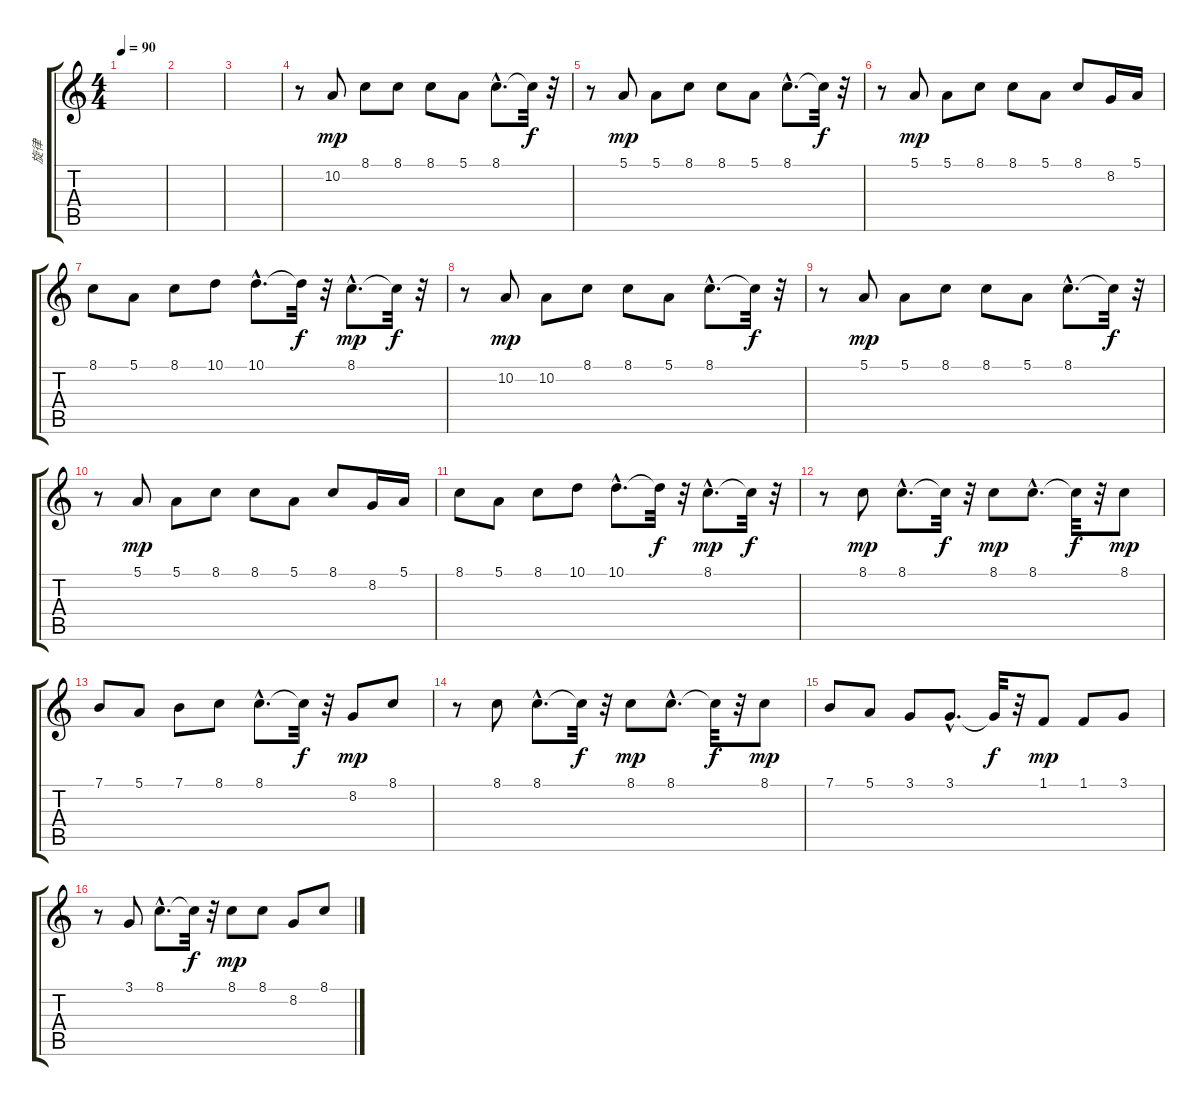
\track ("旋律" "旋律") {instrument sopranosax}
\staff {score tabs}
\tuning (E4 B3 G3 D3 A2 E2) {hide}
\ts (4 4)
\tempo 90
\clef g2
\ks c
|
|
|
r.8 10.2.8{dy mp} 8.1.8 8.1.8 8.1.8 5.1.8 8.1{hac}.8{d} 8.1{t}.32{dy f} r.32 |
r.8 5.1.8{dy mp} 5.1.8 8.1.8 8.1.8 5.1.8 8.1{hac}.8{d} 8.1{t}.32{dy f} r.32 |
r.8 5.1.8{dy mp} 5.1.8 8.1.8 8.1.8 5.1.8 8.1.8 8.2.16 5.1.16 |
8.1.8 5.1.8 8.1.8 10.1.8 10.1{hac}.8{d} 10.1{t}.32{dy f} r.32 8.1{hac}.8{d dy mp} 8.1{t}.32{dy f} r.32 |
r.8 10.2.8{dy mp} 10.2.8 8.1.8 8.1.8 5.1.8 8.1{hac}.8{d} 8.1{t}.32{dy f} r.32 |
r.8 5.1.8{dy mp} 5.1.8 8.1.8 8.1.8 5.1.8 8.1{hac}.8{d} 8.1{t}.32{dy f} r.32 |
r.8 5.1.8{dy mp} 5.1.8 8.1.8 8.1.8 5.1.8 8.1.8 8.2.16 5.1.16 |
8.1.8 5.1.8 8.1.8 10.1.8 10.1{hac}.8{d} 10.1{t}.32{dy f} r.32 8.1{hac}.8{d dy mp} 8.1{t}.32{dy f} r.32 |
r.8 8.1.8{dy mp} 8.1{hac}.8{d} 8.1{t}.32{dy f} r.32 8.1.8{dy mp} 8.1{hac}.8{d} 8.1{t}.32{dy f} r.32 8.1.8{dy mp} |
7.1.8 5.1.8 7.1.8 8.1.8 8.1{hac}.8{d} 8.1{t}.32{dy f} r.32 8.2.8{dy mp} 8.1.8 |
r.8 8.1.8 8.1{hac}.8{d} 8.1{t}.32{dy f} r.32 8.1.8{dy mp} 8.1{hac}.8{d} 8.1{t}.32{dy f} r.32 8.1.8{dy mp} |
7.1.8 5.1.8 3.1.8 3.1{hac}.8{d} 3.1{t}.32{dy f} r.32 1.1.8{dy mp} 1.1.8 3.1.8 |
r.8 3.1.8 8.1{hac}.8{d} 8.1{t}.32{dy f} r.32 8.1.8{dy mp} 8.1.8 8.2.8 8.1.8
